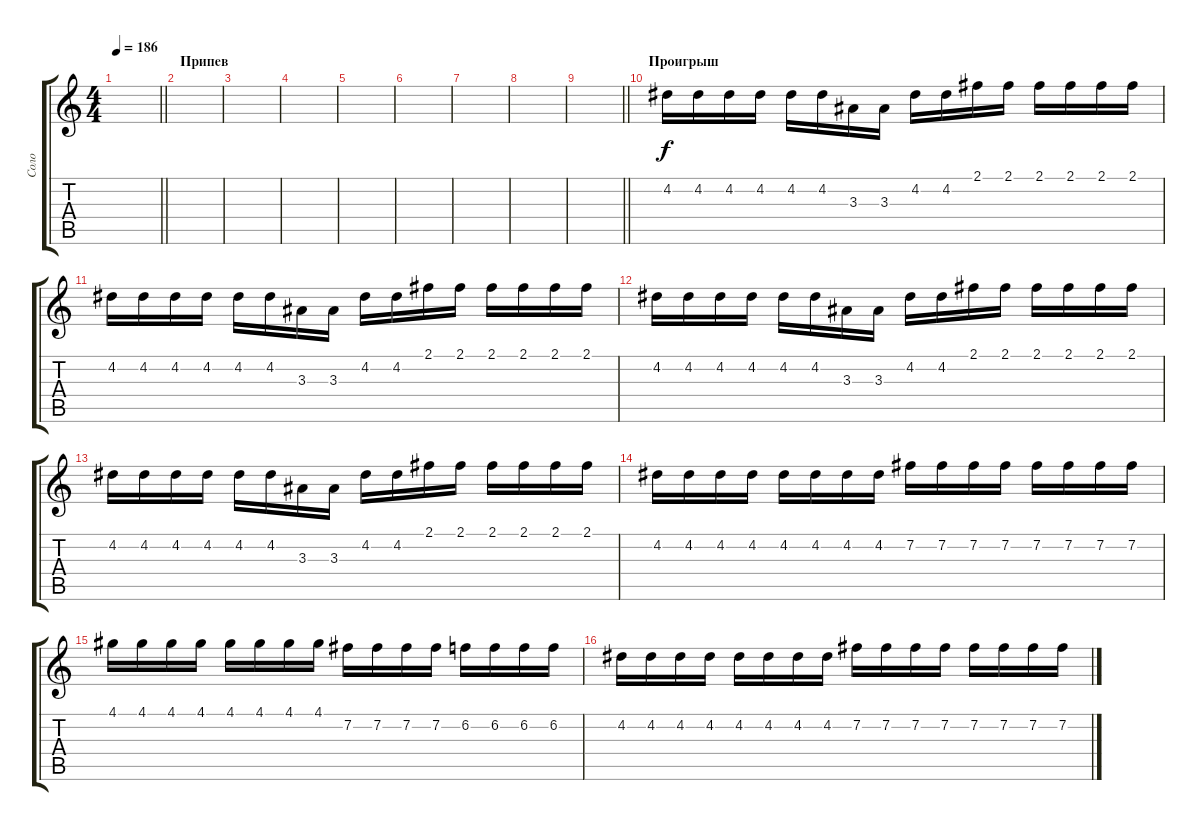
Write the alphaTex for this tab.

\track ("Соло" "Соло") {instrument distortionguitar}
\staff {score tabs}
\tuning (E4 B3 G3 D3 A2 E2) {hide}
\ts (4 4)
\tempo 186
\clef g2
\barLineRight lightlight
\ks c
|
\section ("" "Припев")
|
|
|
|
|
|
|
\barLineRight lightlight
|
\section ("" "Проигрыш")
4.2.16 4.2.16 4.2.16 4.2.16 4.2.16 4.2.16 3.3.16 3.3.16 4.2.16 4.2.16 2.1.16 2.1.16 2.1.16 2.1.16 2.1.16 2.1.16 |
4.2.16 4.2.16 4.2.16 4.2.16 4.2.16 4.2.16 3.3.16 3.3.16 4.2.16 4.2.16 2.1.16 2.1.16 2.1.16 2.1.16 2.1.16 2.1.16 |
4.2.16 4.2.16 4.2.16 4.2.16 4.2.16 4.2.16 3.3.16 3.3.16 4.2.16 4.2.16 2.1.16 2.1.16 2.1.16 2.1.16 2.1.16 2.1.16 |
4.2.16 4.2.16 4.2.16 4.2.16 4.2.16 4.2.16 3.3.16 3.3.16 4.2.16 4.2.16 2.1.16 2.1.16 2.1.16 2.1.16 2.1.16 2.1.16 |
4.2.16 4.2.16 4.2.16 4.2.16 4.2.16 4.2.16 4.2.16 4.2.16 7.2.16 7.2.16 7.2.16 7.2.16 7.2.16 7.2.16 7.2.16 7.2.16 |
4.1.16 4.1.16 4.1.16 4.1.16 4.1.16 4.1.16 4.1.16 4.1.16 7.2.16 7.2.16 7.2.16 7.2.16 6.2.16 6.2.16 6.2.16 6.2.16 |
4.2.16 4.2.16 4.2.16 4.2.16 4.2.16 4.2.16 4.2.16 4.2.16 7.2.16 7.2.16 7.2.16 7.2.16 7.2.16 7.2.16 7.2.16 7.2.16
